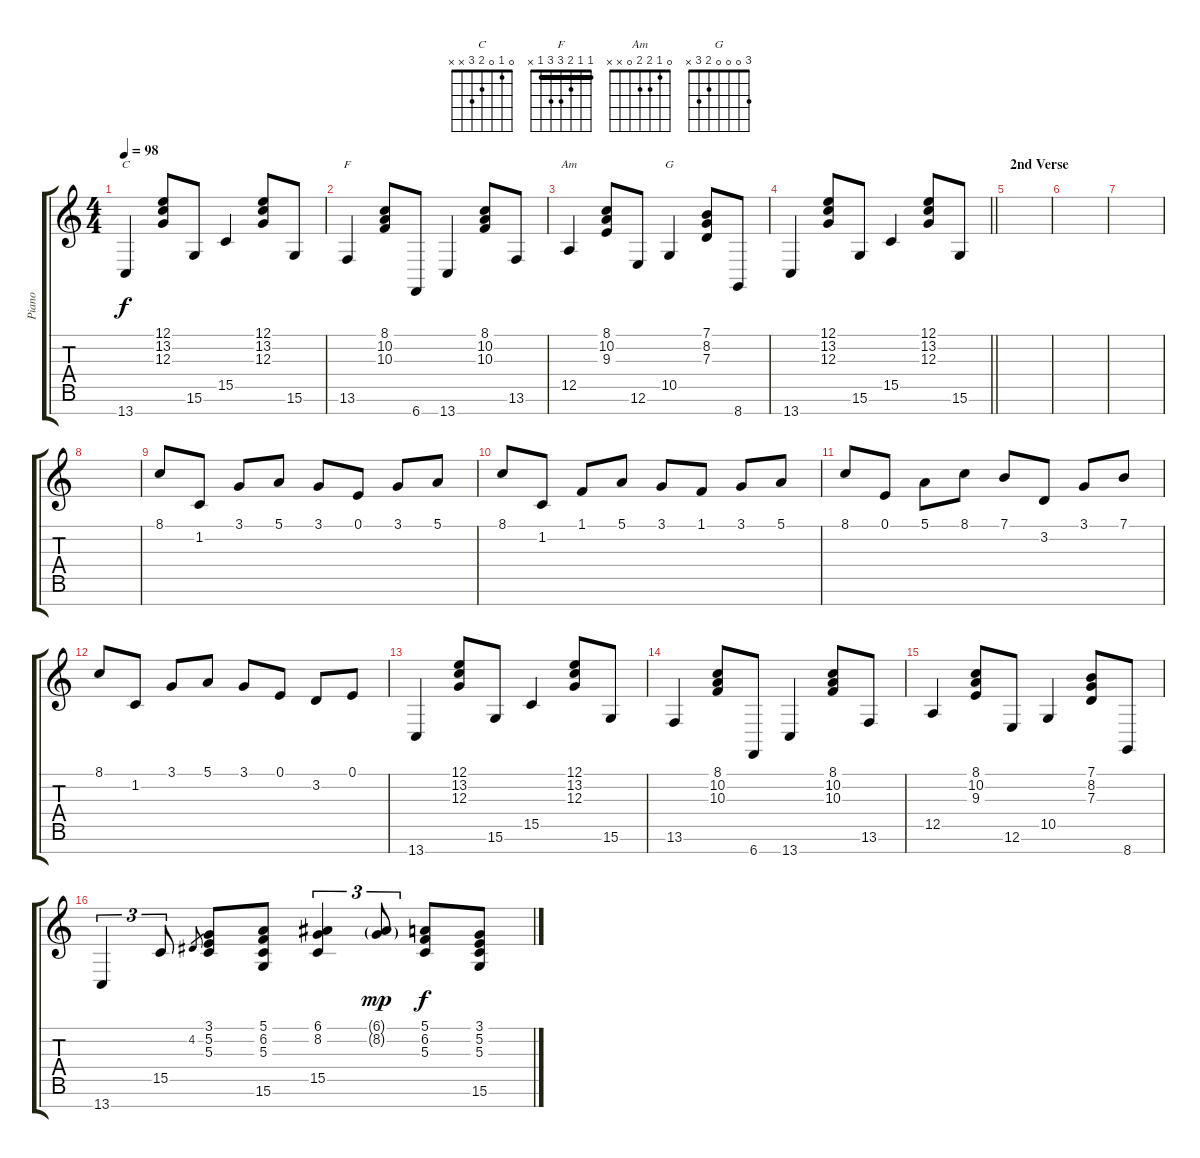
\track ("Piano" "Piano") {instrument acousticgrandpiano}
\staff {score tabs}
\tuning (E4 B3 G3 D3 A2 E2 B1) {hide}
\chord ("C" 0 1 0 2 3 x x)
\chord ("F" 1 1 2 3 3 1 x) {barre 1}
\chord ("Am" 0 1 2 2 0 x x)
\chord ("G" 3 0 0 0 2 3 x)
\ts (4 4)
\tempo 98
\clef g2
\ks c
13.7.4{ch "C" dy f} (12.1 13.2 12.3).8 15.6.8 15.5.4 (12.1 13.2 12.3).8 15.6.8 |
13.6.4{ch "F"} (8.1 10.2 10.3).8 6.7.8 13.7.4 (8.1 10.2 10.3).8 13.6.8 |
12.5.4{ch "Am"} (8.1 10.2 9.3).8 12.6.8 10.5.4{ch "G"} (7.1 8.2 7.3).8 8.7.8 |
\barLineRight lightlight
13.7.4 (12.1 13.2 12.3).8 15.6.8 15.5.4 (12.1 13.2 12.3).8 15.6.8 |
\section ("" "2nd Verse")
|
|
|
|
8.1.8 1.2.8 3.1.8 5.1.8 3.1.8 0.1.8 3.1.8 5.1.8 |
8.1.8 1.2.8 1.1.8 5.1.8 3.1.8 1.1.8 3.1.8 5.1.8 |
8.1.8 0.1.8 5.1.8 8.1.8 7.1.8 3.2.8 3.1.8 7.1.8 |
8.1.8 1.2.8 3.1.8 5.1.8 3.1.8 0.1.8 3.2.8 0.1.8 |
13.7.4 (12.1 13.2 12.3).8 15.6.8 15.5.4 (12.1 13.2 12.3).8 15.6.8 |
13.6.4 (8.1 10.2 10.3).8 6.7.8 13.7.4 (8.1 10.2 10.3).8 13.6.8 |
12.5.4 (8.1 10.2 9.3).8 12.6.8 10.5.4 (7.1 8.2 7.3).8 8.7.8 |
13.7.4{tu (3 2)} 15.5.8{tu (3 2)} 4.2.8{gr} (3.1 5.2 5.3).8 (5.1 6.2 5.3 15.6).8 (6.1 8.2 15.5).4{tu (3 2)} (6.1{g} 8.2{g}).8{tu (3 2) dy mp} (5.1 6.2 5.3).8{dy f} (3.1 5.2 5.3 15.6).8
